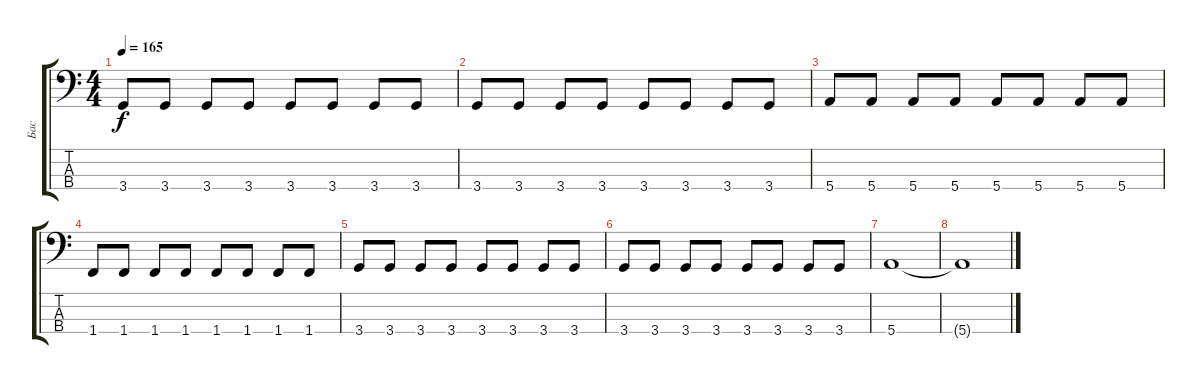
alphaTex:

\track ("Бас" "Бас") {instrument electricbasspick}
\staff {score tabs}
\tuning (G2 D2 A1 E1) {hide}
\ts (4 4)
\tempo 165
\clef f4
\ks c
3.4.8{dy f} 3.4.8 3.4.8 3.4.8 3.4.8 3.4.8 3.4.8 3.4.8 |
3.4.8 3.4.8 3.4.8 3.4.8 3.4.8 3.4.8 3.4.8 3.4.8 |
5.4.8 5.4.8 5.4.8 5.4.8 5.4.8 5.4.8 5.4.8 5.4.8 |
1.4.8 1.4.8 1.4.8 1.4.8 1.4.8 1.4.8 1.4.8 1.4.8 |
3.4.8 3.4.8 3.4.8 3.4.8 3.4.8 3.4.8 3.4.8 3.4.8 |
3.4.8 3.4.8 3.4.8 3.4.8 3.4.8 3.4.8 3.4.8 3.4.8 |
5.4.1 |
5.4{t}.1
